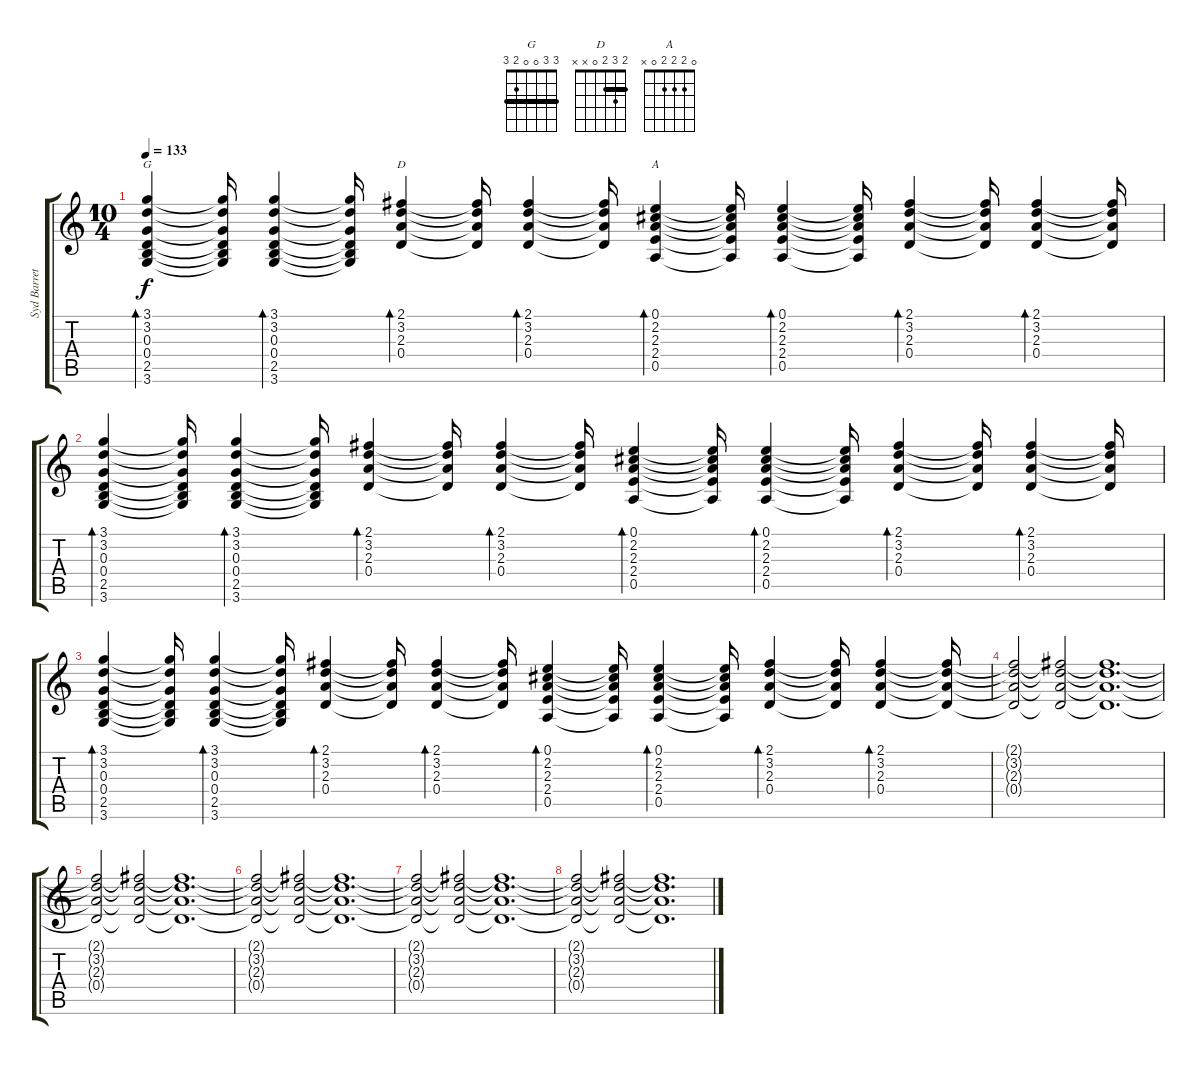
\track ("Syd Barret" "Syd Barret") {instrument acousticguitarsteel}
\staff {score tabs}
\tuning (E4 B3 G3 D3 A2 E2) {hide}
\chord ("G" 3 3 0 0 2 3) {barre 3}
\chord ("D" 2 3 2 0 x x) {barre 2}
\chord ("A" 0 2 2 2 0 x)
\ts (10 4)
\tempo 133
\clef g2
\ks c
(3.1 3.2 0.3 0.4 2.5 3.6).4{bd 30 ch "G" dy f} (3.1{t} 3.2{t} 0.3{t} 0.4{t} 2.5{t} 3.6{t}).16 (3.1 3.2 0.3 0.4 2.5 3.6).4{bd 30} (3.1{t} 3.2{t} 0.3{t} 0.4{t} 2.5{t} 3.6{t}).16 (2.1 3.2 2.3 0.4).4{bd 30 ch "D"} (2.1{t} 3.2{t} 2.3{t} 0.4{t}).16 (2.1 3.2 2.3 0.4).4{bd 30} (2.1{t} 3.2{t} 2.3{t} 0.4{t}).16 (0.1 2.2 2.3 2.4 0.5).4{bd 30 ch "A"} (0.1{t} 2.2{t} 2.3{t} 2.4{t} 0.5{t}).16 (0.1 2.2 2.3 2.4 0.5).4{bd 30} (0.1{t} 2.2{t} 2.3{t} 2.4{t} 0.5{t}).16 (2.1 3.2 2.3 0.4).4{bd 30} (2.1{t} 3.2{t} 2.3{t} 0.4{t}).16 (2.1 3.2 2.3 0.4).4{bd 30} (2.1{t} 3.2{t} 2.3{t} 0.4{t}).16 |
(3.1 3.2 0.3 0.4 2.5 3.6).4{bd 30} (3.1{t} 3.2{t} 0.3{t} 0.4{t} 2.5{t} 3.6{t}).16 (3.1 3.2 0.3 0.4 2.5 3.6).4{bd 30} (3.1{t} 3.2{t} 0.3{t} 0.4{t} 2.5{t} 3.6{t}).16 (2.1 3.2 2.3 0.4).4{bd 30} (2.1{t} 3.2{t} 2.3{t} 0.4{t}).16 (2.1 3.2 2.3 0.4).4{bd 30} (2.1{t} 3.2{t} 2.3{t} 0.4{t}).16 (0.1 2.2 2.3 2.4 0.5).4{bd 30} (0.1{t} 2.2{t} 2.3{t} 2.4{t} 0.5{t}).16 (0.1 2.2 2.3 2.4 0.5).4{bd 30} (0.1{t} 2.2{t} 2.3{t} 2.4{t} 0.5{t}).16 (2.1 3.2 2.3 0.4).4{bd 30} (2.1{t} 3.2{t} 2.3{t} 0.4{t}).16 (2.1 3.2 2.3 0.4).4{bd 30} (2.1{t} 3.2{t} 2.3{t} 0.4{t}).16 |
(3.1 3.2 0.3 0.4 2.5 3.6).4{bd 30} (3.1{t} 3.2{t} 0.3{t} 0.4{t} 2.5{t} 3.6{t}).16 (3.1 3.2 0.3 0.4 2.5 3.6).4{bd 30} (3.1{t} 3.2{t} 0.3{t} 0.4{t} 2.5{t} 3.6{t}).16 (2.1 3.2 2.3 0.4).4{bd 30} (2.1{t} 3.2{t} 2.3{t} 0.4{t}).16 (2.1 3.2 2.3 0.4).4{bd 30} (2.1{t} 3.2{t} 2.3{t} 0.4{t}).16 (0.1 2.2 2.3 2.4 0.5).4{bd 30} (0.1{t} 2.2{t} 2.3{t} 2.4{t} 0.5{t}).16 (0.1 2.2 2.3 2.4 0.5).4{bd 30} (0.1{t} 2.2{t} 2.3{t} 2.4{t} 0.5{t}).16 (2.1 3.2 2.3 0.4).4{bd 30} (2.1{t} 3.2{t} 2.3{t} 0.4{t}).16 (2.1 3.2 2.3 0.4).4{bd 30} (2.1{t} 3.2{t} 2.3{t} 0.4{t}).16 |
(2.1{t} 3.2{t} 2.3{t} 0.4{t}).2 (2.1{t} 3.2{t} 2.3{t} 0.4{t}).2 (2.1{t} 3.2{t} 2.3{t} 0.4{t}).1{d} |
(2.1{t} 3.2{t} 2.3{t} 0.4{t}).2 (2.1{t} 3.2{t} 2.3{t} 0.4{t}).2 (2.1{t} 3.2{t} 2.3{t} 0.4{t}).1{d} |
(2.1{t} 3.2{t} 2.3{t} 0.4{t}).2 (2.1{t} 3.2{t} 2.3{t} 0.4{t}).2 (2.1{t} 3.2{t} 2.3{t} 0.4{t}).1{d} |
(2.1{t} 3.2{t} 2.3{t} 0.4{t}).2 (2.1{t} 3.2{t} 2.3{t} 0.4{t}).2 (2.1{t} 3.2{t} 2.3{t} 0.4{t}).1{d} |
(2.1{t} 3.2{t} 2.3{t} 0.4{t}).2 (2.1{t} 3.2{t} 2.3{t} 0.4{t}).2 (2.1{t} 3.2{t} 2.3{t} 0.4{t}).1{d}
